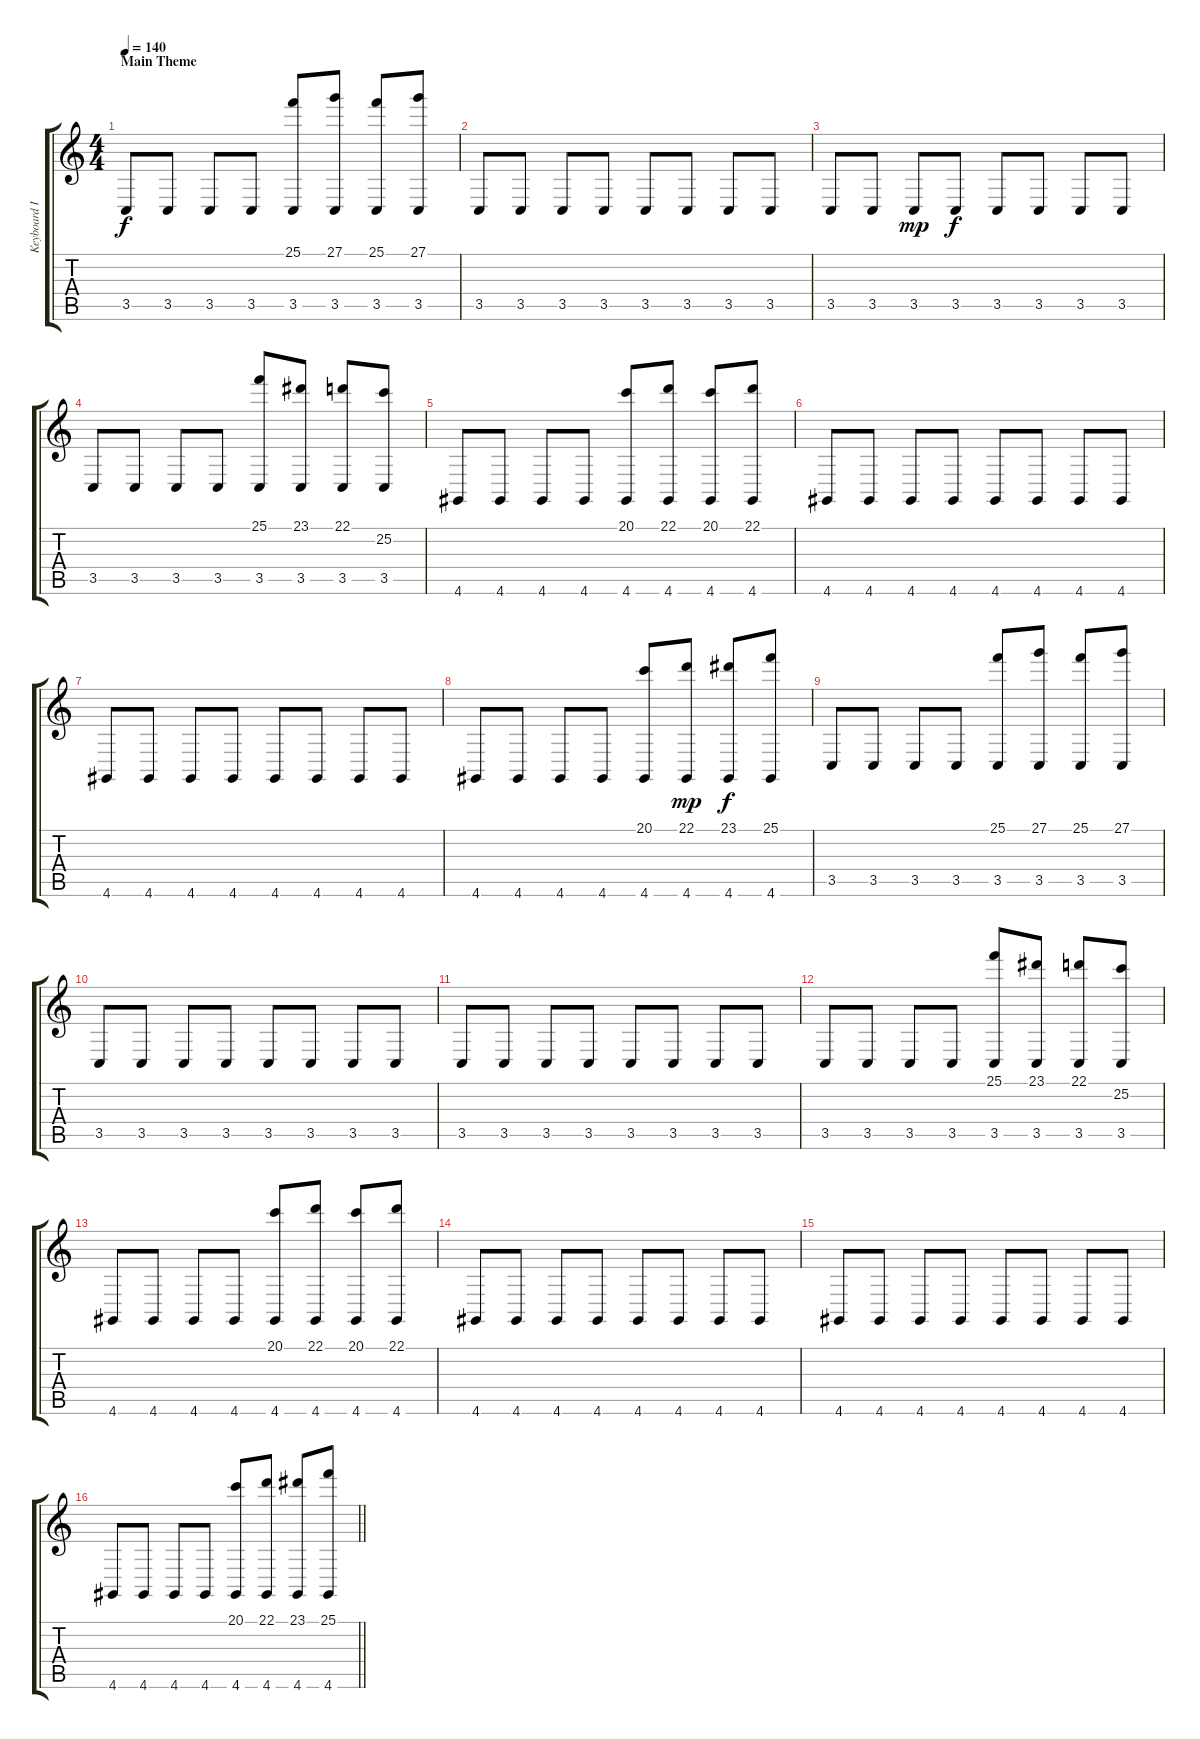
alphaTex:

\track ("Keyboard III" "Keyboard I") {instrument stringensemble1}
\staff {score tabs}
\tuning (E4 B3 G3 D3 A2 E2) {hide}
\ts (4 4)
\section ("" "Main Theme")
\tempo 140
\clef g2
\ks c
3.5.8{dy f} 3.5.8 3.5.8 3.5.8 (25.1 3.5).8 (27.1 3.5).8 (25.1 3.5).8 (27.1 3.5).8 |
3.5.8 3.5.8 3.5.8 3.5.8 3.5.8 3.5.8 3.5.8 3.5.8 |
3.5.8 3.5.8 3.5.8{dy mp} 3.5.8{dy f} 3.5.8 3.5.8 3.5.8 3.5.8 |
3.5.8 3.5.8 3.5.8 3.5.8 (25.1 3.5).8 (23.1 3.5).8 (22.1 3.5).8 (25.2 3.5).8 |
4.6.8 4.6.8 4.6.8 4.6.8 (20.1 4.6).8 (22.1 4.6).8 (20.1 4.6).8 (22.1 4.6).8 |
4.6.8 4.6.8 4.6.8 4.6.8 4.6.8 4.6.8 4.6.8 4.6.8 |
4.6.8 4.6.8 4.6.8 4.6.8 4.6.8 4.6.8 4.6.8 4.6.8 |
4.6.8 4.6.8 4.6.8 4.6.8 (20.1 4.6).8 (22.1 4.6).8{dy mp} (23.1 4.6).8{dy f} (25.1 4.6).8 |
3.5.8 3.5.8 3.5.8 3.5.8 (25.1 3.5).8 (27.1 3.5).8 (25.1 3.5).8 (27.1 3.5).8 |
3.5.8 3.5.8 3.5.8 3.5.8 3.5.8 3.5.8 3.5.8 3.5.8 |
3.5.8 3.5.8 3.5.8 3.5.8 3.5.8 3.5.8 3.5.8 3.5.8 |
3.5.8 3.5.8 3.5.8 3.5.8 (25.1 3.5).8 (23.1 3.5).8 (22.1 3.5).8 (25.2 3.5).8 |
4.6.8 4.6.8 4.6.8 4.6.8 (20.1 4.6).8 (22.1 4.6).8 (20.1 4.6).8 (22.1 4.6).8 |
4.6.8 4.6.8 4.6.8 4.6.8 4.6.8 4.6.8 4.6.8 4.6.8 |
4.6.8 4.6.8 4.6.8 4.6.8 4.6.8 4.6.8 4.6.8 4.6.8 |
\barLineRight lightlight
4.6.8 4.6.8 4.6.8 4.6.8 (20.1 4.6).8 (22.1 4.6).8 (23.1 4.6).8 (25.1 4.6).8
